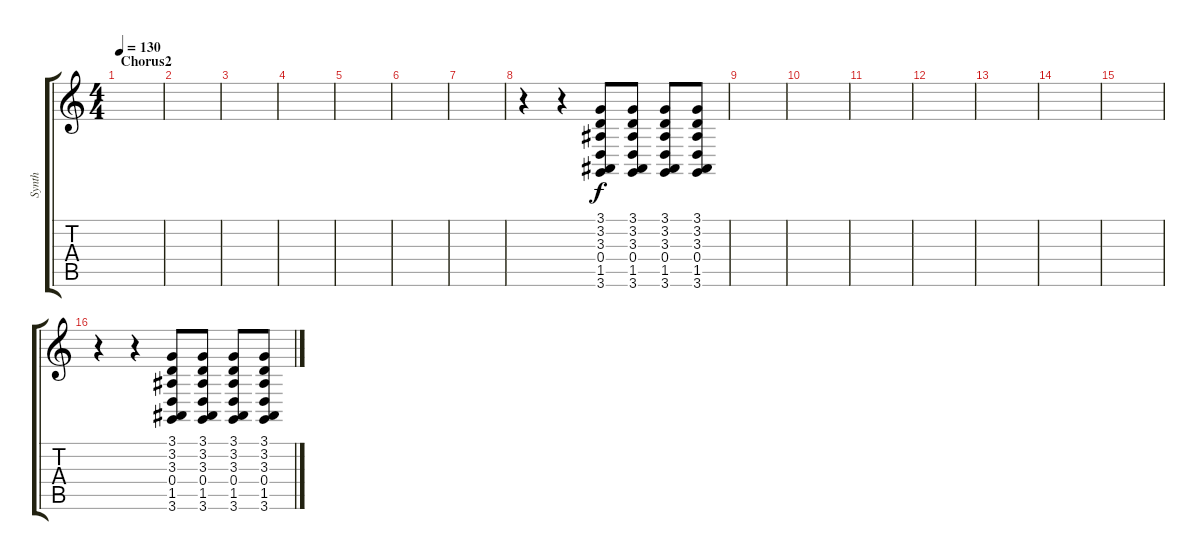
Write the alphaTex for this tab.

\track ("Synth" "Synth") {instrument lead3calliope}
\staff {score tabs}
\tuning (E4 B3 G3 D3 A2 E2) {hide}
\ts (4 4)
\section ("" "Chorus2")
\tempo 130
\clef g2
\ks c
|
|
|
|
|
|
|
r.4 r.4 (3.1 3.2 3.3 0.4 1.5 3.6).8 (3.1 3.2 3.3 0.4 1.5 3.6).8 (3.1 3.2 3.3 0.4 1.5 3.6).8 (3.1 3.2 3.3 0.4 1.5 3.6).8 |
|
|
|
|
|
|
|
r.4 r.4 (3.1 3.2 3.3 0.4 1.5 3.6).8 (3.1 3.2 3.3 0.4 1.5 3.6).8 (3.1 3.2 3.3 0.4 1.5 3.6).8 (3.1 3.2 3.3 0.4 1.5 3.6).8
